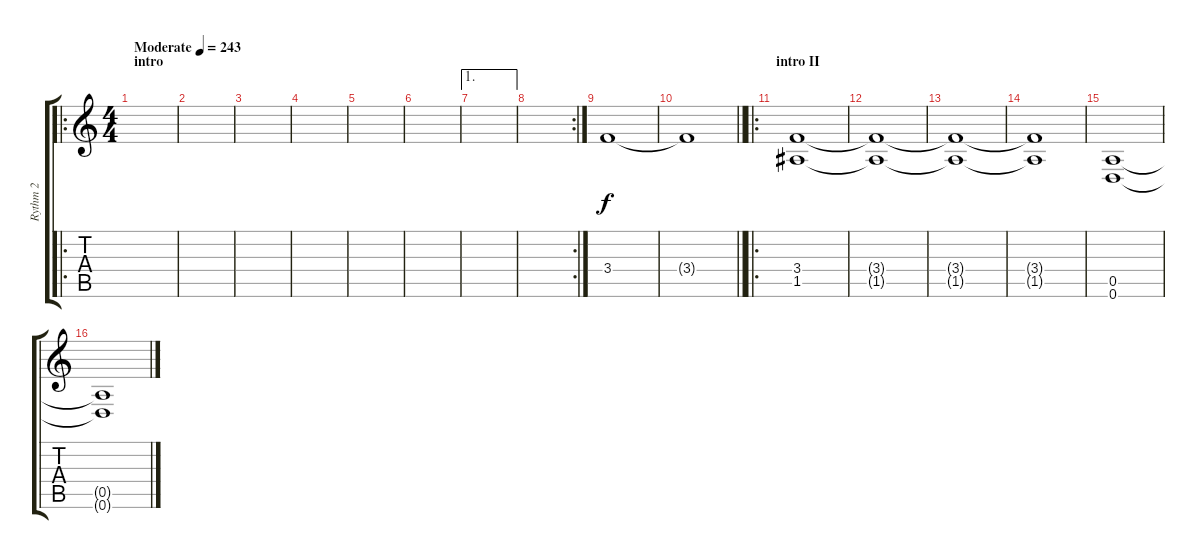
\track ("Rythm 2 " "Rythm 2 ") {instrument distortionguitar}
\staff {score tabs}
\tuning (E4 B3 G3 D3 A2 D2) {hide}
\ro
\ts (4 4)
\section ("" "intro")
\tempo (243 "Moderate")
\clef g2
\ks c
|
|
|
|
|
|
\ae 1
|
\rc 2
|
3.4.1{volume 16} |
\barLineRight lightlight
3.4{t}.1 |
\ro
\section ("" "intro II")
(3.4 1.5).1 |
(3.4{t} 1.5{t}).1 |
(3.4{t} 1.5{t}).1 |
(3.4{t} 1.5{t}).1 |
(0.5 0.6).1 |
(0.5{t} 0.6{t}).1
